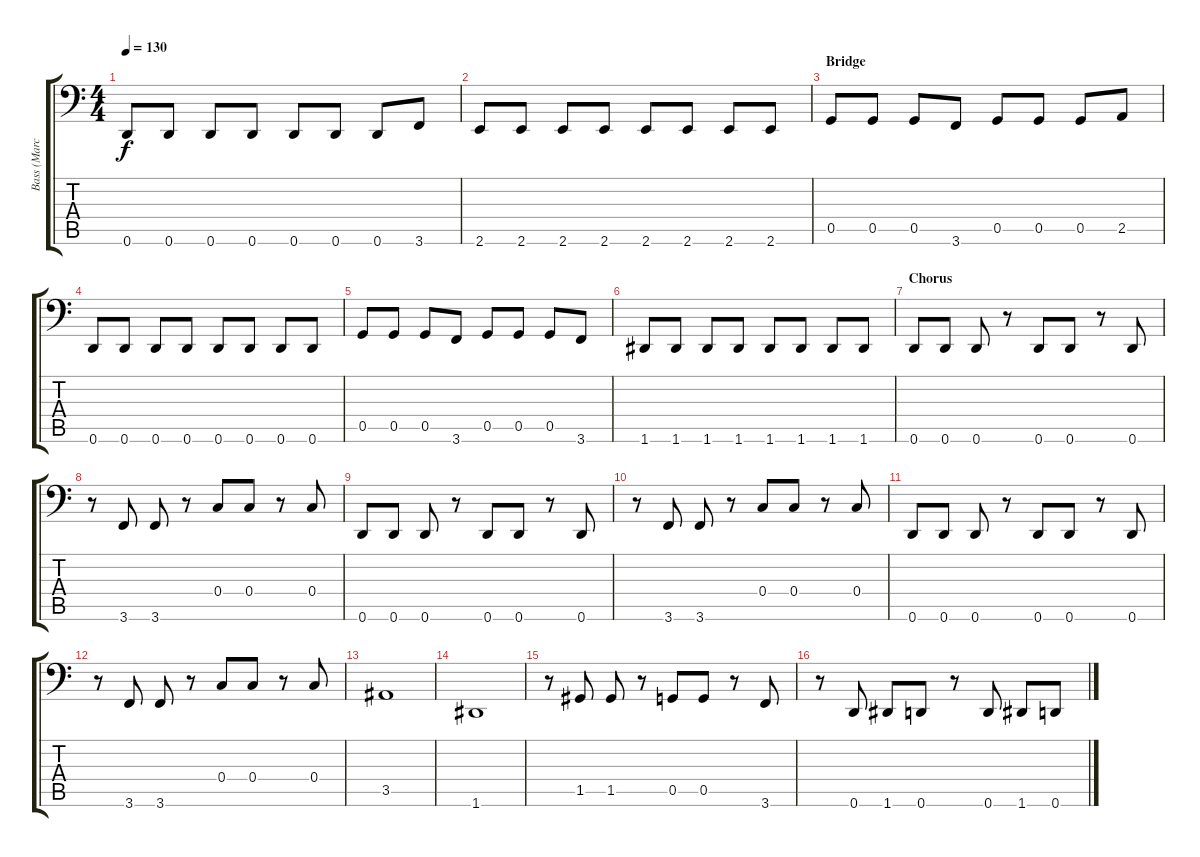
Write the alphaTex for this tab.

\track ("Bass (Marco Hietala)" "Bass (Marc") {instrument electricbasspick}
\staff {score tabs}
\tuning (D3 A2 F2 C2 G1 D1) {hide}
\ts (4 4)
\tempo 130
\clef f4
\ks c
0.6.8{dy f} 0.6.8 0.6.8 0.6.8 0.6.8 0.6.8 0.6.8 3.6.8 |
2.6.8 2.6.8 2.6.8 2.6.8 2.6.8 2.6.8 2.6.8 2.6.8 |
\section ("" "Bridge")
0.5.8 0.5.8 0.5.8 3.6.8 0.5.8 0.5.8 0.5.8 2.5.8 |
0.6.8 0.6.8 0.6.8 0.6.8 0.6.8 0.6.8 0.6.8 0.6.8 |
0.5.8 0.5.8 0.5.8 3.6.8 0.5.8 0.5.8 0.5.8 3.6.8 |
1.6.8 1.6.8 1.6.8 1.6.8 1.6.8 1.6.8 1.6.8 1.6.8 |
\section ("" "Chorus")
0.6.8 0.6.8 0.6.8 r.8 0.6.8 0.6.8 r.8 0.6.8 |
r.8 3.6.8 3.6.8 r.8 0.4.8 0.4.8 r.8 0.4.8 |
0.6.8 0.6.8 0.6.8 r.8 0.6.8 0.6.8 r.8 0.6.8 |
r.8 3.6.8 3.6.8 r.8 0.4.8 0.4.8 r.8 0.4.8 |
0.6.8 0.6.8 0.6.8 r.8 0.6.8 0.6.8 r.8 0.6.8 |
r.8 3.6.8 3.6.8 r.8 0.4.8 0.4.8 r.8 0.4.8 |
3.5.1 |
1.6.1 |
r.8 1.5.8 1.5.8 r.8 0.5.8 0.5.8 r.8 3.6.8 |
r.8 0.6.8 1.6.8 0.6.8 r.8 0.6.8 1.6.8 0.6.8
